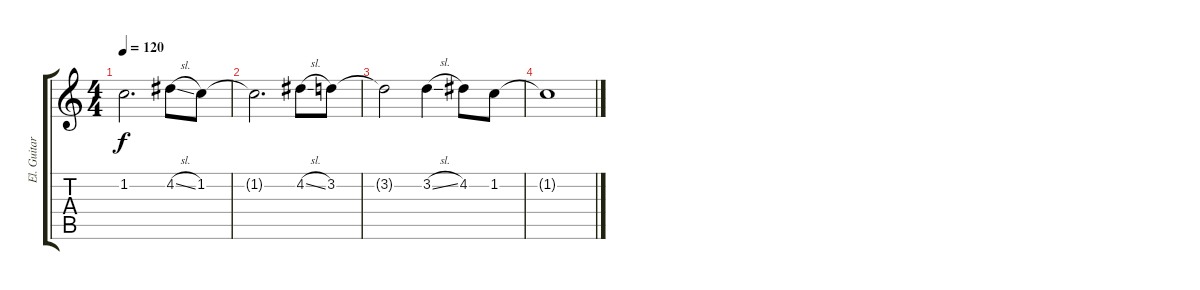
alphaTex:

\track ("El. Guitar 1" "El. Guitar") {instrument distortionguitar}
\staff {score tabs}
\tuning (E4 B3 G3 D3 A2 E2) {hide}
\ts (4 4)
\tempo 120
\clef g2
\ks c
1.2.2{d dy f} 4.2{sl}.8 1.2.8 |
1.2{t}.2{d} 4.2{sl}.8 3.2.8 |
3.2{t}.2 3.2{sl}.4 4.2.8 1.2.8 |
1.2{t}.1{volume 0}
